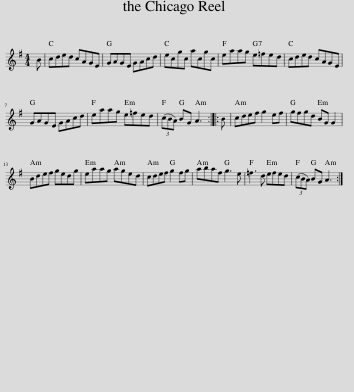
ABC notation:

X:1
L:1/8
M:4/4
I:linebreak $
K:G
V:1 treble
V:1
 B | cded cAGE | GAGE GAcd | ecgc acgc | eaag e=fed | %5
 cded cAGE |$ GAGE GAcd | eaag e=fed | (3(cBA) BG A3 :: B | %10
 cdef g2 ef | gfgd BG G2 |$ Bdef gedg | eaag aged | cdef g2 fg | %15
 abaf g3 e | =f3 d efed | (3(cBA) BG A3 :| %18
